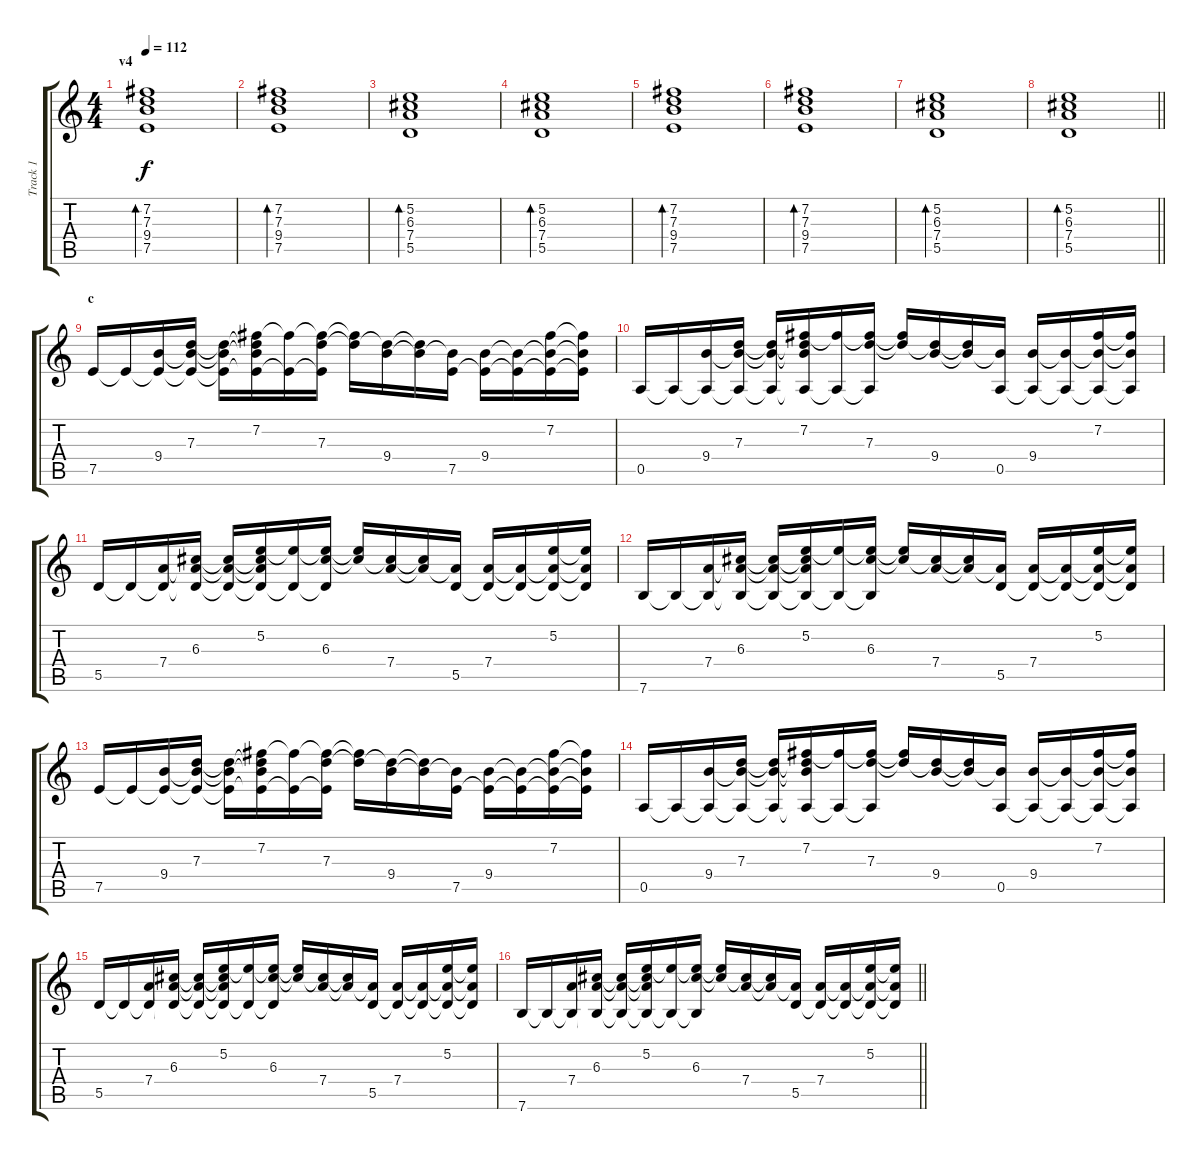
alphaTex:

\track ("Track 1" "Track 1") {instrument acousticguitarsteel}
\staff {score tabs}
\tuning (E4 B3 G3 D3 A2 E2) {hide}
\ts (4 4)
\section ("" "v4")
\tempo 112
\clef g2
\ks c
(7.2 7.3 9.4 7.5).1{bd 240 dy f} |
(7.2 7.3 9.4 7.5).1{bd 240} |
(5.2 6.3 7.4 5.5).1{bd 240} |
(5.2 6.3 7.4 5.5).1{bd 240} |
(7.2 7.3 9.4 7.5).1{bd 240} |
(7.2 7.3 9.4 7.5).1{bd 240} |
(5.2 6.3 7.4 5.5).1{bd 240} |
\barLineRight lightlight
(5.2 6.3 7.4 5.5).1{bd 240} |
\section ("" "c")
7.5.16 7.5{t}.16 (9.4 7.5{t}).16 (7.3 9.4{t} 7.5{t}).16 (7.3{t} 9.4{t} 7.5{t}).16 (7.2 7.3{t} 9.4{t} 7.5{t}).16 (7.2{t} 7.5{t}).16 (7.2{t} 7.3 7.5{t}).16 (7.2{t} 7.3{t}).16 (7.3{t} 9.4).16 (7.3{t} 9.4{t}).16 (9.4{t} 7.5).16 (9.4 7.5{t}).16 (9.4{t} 7.5{t}).16 (7.2 9.4{t} 7.5{t}).16 (7.2{t} 9.4{t} 7.5{t}).16 |
0.5.16 0.5{t}.16 (9.4 0.5{t}).16 (7.3 9.4{t} 0.5{t}).16 (7.3{t} 9.4{t} 0.5{t}).16 (7.2 7.3{t} 9.4{t} 0.5{t}).16 (7.2{t} 0.5{t}).16 (7.2{t} 7.3 0.5{t}).16 (7.2{t} 7.3{t}).16 (7.3{t} 9.4).16 (7.3{t} 9.4{t}).16 (9.4{t} 0.5).16 (9.4 0.5{t}).16 (9.4{t} 0.5{t}).16 (7.2 9.4{t} 0.5{t}).16 (7.2{t} 9.4{t} 0.5{t}).16 |
5.5.16 5.5{t}.16 (7.4 5.5{t}).16 (6.3 7.4{t} 5.5{t}).16 (6.3{t} 7.4{t} 5.5{t}).16 (5.2 6.3{t} 7.4{t} 5.5{t}).16 (5.2{t} 5.5{t}).16 (5.2{t} 6.3 5.5{t}).16 (5.2{t} 6.3{t}).16 (6.3{t} 7.4).16 (6.3{t} 7.4{t}).16 (7.4{t} 5.5).16 (7.4 5.5{t}).16 (7.4{t} 5.5{t}).16 (5.2 7.4{t} 5.5{t}).16 (5.2{t} 7.4{t} 5.5{t}).16 |
7.6.16 7.6{t}.16 (7.4 7.6{t}).16 (6.3 7.4{t} 7.6{t}).16 (6.3{t} 7.4{t} 7.6{t}).16 (5.2 6.3{t} 7.4{t} 7.6{t}).16 (5.2{t} 7.6{t}).16 (5.2{t} 6.3 7.6{t}).16 (5.2{t} 6.3{t}).16 (6.3{t} 7.4).16 (6.3{t} 7.4{t}).16 (7.4{t} 5.5).16 (7.4 5.5{t}).16 (7.4{t} 5.5{t}).16 (5.2 7.4{t} 5.5{t}).16 (5.2{t} 7.4{t} 5.5{t}).16 |
7.5.16 7.5{t}.16 (9.4 7.5{t}).16 (7.3 9.4{t} 7.5{t}).16 (7.3{t} 9.4{t} 7.5{t}).16 (7.2 7.3{t} 9.4{t} 7.5{t}).16 (7.2{t} 7.5{t}).16 (7.2{t} 7.3 7.5{t}).16 (7.2{t} 7.3{t}).16 (7.3{t} 9.4).16 (7.3{t} 9.4{t}).16 (9.4{t} 7.5).16 (9.4 7.5{t}).16 (9.4{t} 7.5{t}).16 (7.2 9.4{t} 7.5{t}).16 (7.2{t} 9.4{t} 7.5{t}).16 |
0.5.16 0.5{t}.16 (9.4 0.5{t}).16 (7.3 9.4{t} 0.5{t}).16 (7.3{t} 9.4{t} 0.5{t}).16 (7.2 7.3{t} 9.4{t} 0.5{t}).16 (7.2{t} 0.5{t}).16 (7.2{t} 7.3 0.5{t}).16 (7.2{t} 7.3{t}).16 (7.3{t} 9.4).16 (7.3{t} 9.4{t}).16 (9.4{t} 0.5).16 (9.4 0.5{t}).16 (9.4{t} 0.5{t}).16 (7.2 9.4{t} 0.5{t}).16 (7.2{t} 9.4{t} 0.5{t}).16 |
5.5.16 5.5{t}.16 (7.4 5.5{t}).16 (6.3 7.4{t} 5.5{t}).16 (6.3{t} 7.4{t} 5.5{t}).16 (5.2 6.3{t} 7.4{t} 5.5{t}).16 (5.2{t} 5.5{t}).16 (5.2{t} 6.3 5.5{t}).16 (5.2{t} 6.3{t}).16 (6.3{t} 7.4).16 (6.3{t} 7.4{t}).16 (7.4{t} 5.5).16 (7.4 5.5{t}).16 (7.4{t} 5.5{t}).16 (5.2 7.4{t} 5.5{t}).16 (5.2{t} 7.4{t} 5.5{t}).16 |
\barLineRight lightlight
7.6.16 7.6{t}.16 (7.4 7.6{t}).16 (6.3 7.4{t} 7.6{t}).16 (6.3{t} 7.4{t} 7.6{t}).16 (5.2 6.3{t} 7.4{t} 7.6{t}).16 (5.2{t} 7.6{t}).16 (5.2{t} 6.3 7.6{t}).16 (5.2{t} 6.3{t}).16 (6.3{t} 7.4).16 (6.3{t} 7.4{t}).16 (7.4{t} 5.5).16 (7.4 5.5{t}).16 (7.4{t} 5.5{t}).16 (5.2 7.4{t} 5.5{t}).16 (5.2{t} 7.4{t} 5.5{t}).16
